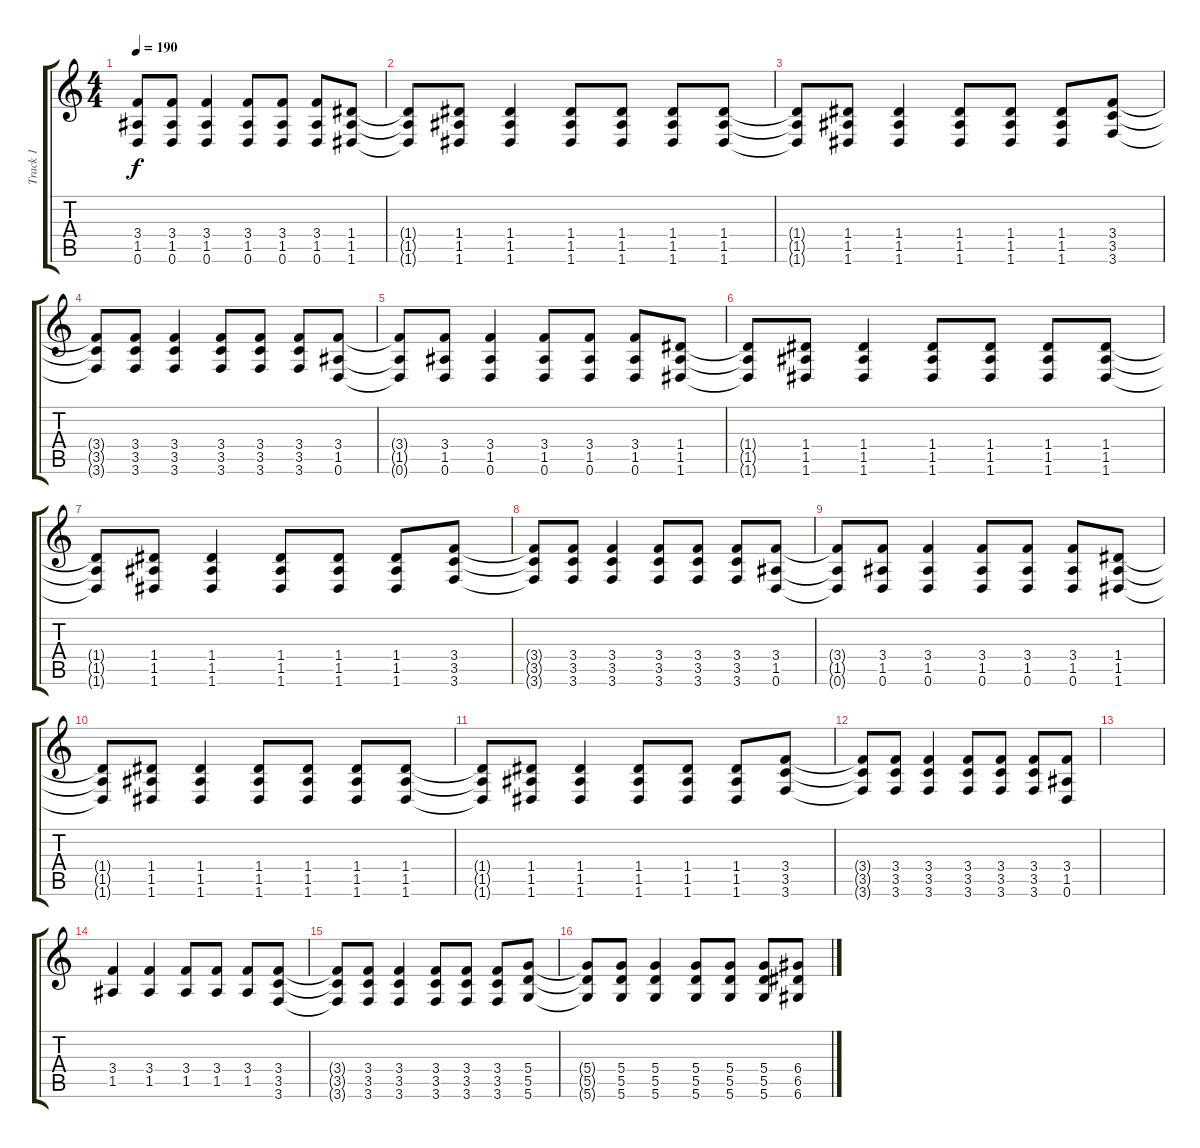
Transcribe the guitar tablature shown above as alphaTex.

\track ("Track 1" "Track 1") {instrument overdrivenguitar}
\staff {score tabs}
\tuning (E4 B3 G3 D3 A2 D2) {hide}
\ts (4 4)
\tempo 190
\clef g2
\ks c
(3.4{t} 1.5{t} 0.6{t}).8{dy f} (3.4 1.5 0.6).8 (3.4 1.5 0.6).4 (3.4 1.5 0.6).8 (3.4 1.5 0.6).8 (3.4 1.5 0.6).8 (1.4 1.5 1.6).8 |
(1.4{t} 1.5{t} 1.6{t}).8 (1.4 1.5 1.6).8 (1.4 1.5 1.6).4 (1.4 1.5 1.6).8 (1.4 1.5 1.6).8 (1.4 1.5 1.6).8 (1.4 1.5 1.6).8 |
(1.4{t} 1.5{t} 1.6{t}).8 (1.4 1.5 1.6).8 (1.4 1.5 1.6).4 (1.4 1.5 1.6).8 (1.4 1.5 1.6).8 (1.4 1.5 1.6).8 (3.4 3.5 3.6).8 |
(3.4{t} 3.5{t} 3.6{t}).8 (3.4 3.5 3.6).8 (3.4 3.5 3.6).4 (3.4 3.5 3.6).8 (3.4 3.5 3.6).8 (3.4 3.5 3.6).8 (3.4 1.5 0.6).8 |
(3.4{t} 1.5{t} 0.6{t}).8 (3.4 1.5 0.6).8 (3.4 1.5 0.6).4 (3.4 1.5 0.6).8 (3.4 1.5 0.6).8 (3.4 1.5 0.6).8 (1.4 1.5 1.6).8 |
(1.4{t} 1.5{t} 1.6{t}).8 (1.4 1.5 1.6).8 (1.4 1.5 1.6).4 (1.4 1.5 1.6).8 (1.4 1.5 1.6).8 (1.4 1.5 1.6).8 (1.4 1.5 1.6).8 |
(1.4{t} 1.5{t} 1.6{t}).8 (1.4 1.5 1.6).8 (1.4 1.5 1.6).4 (1.4 1.5 1.6).8 (1.4 1.5 1.6).8 (1.4 1.5 1.6).8 (3.4 3.5 3.6).8 |
(3.4{t} 3.5{t} 3.6{t}).8 (3.4 3.5 3.6).8 (3.4 3.5 3.6).4 (3.4 3.5 3.6).8 (3.4 3.5 3.6).8 (3.4 3.5 3.6).8 (3.4 1.5 0.6).8 |
(3.4{t} 1.5{t} 0.6{t}).8 (3.4 1.5 0.6).8 (3.4 1.5 0.6).4 (3.4 1.5 0.6).8 (3.4 1.5 0.6).8 (3.4 1.5 0.6).8 (1.4 1.5 1.6).8 |
(1.4{t} 1.5{t} 1.6{t}).8 (1.4 1.5 1.6).8 (1.4 1.5 1.6).4 (1.4 1.5 1.6).8 (1.4 1.5 1.6).8 (1.4 1.5 1.6).8 (1.4 1.5 1.6).8 |
(1.4{t} 1.5{t} 1.6{t}).8 (1.4 1.5 1.6).8 (1.4 1.5 1.6).4 (1.4 1.5 1.6).8 (1.4 1.5 1.6).8 (1.4 1.5 1.6).8 (3.4 3.5 3.6).8 |
(3.4{t} 3.5{t} 3.6{t}).8 (3.4 3.5 3.6).8 (3.4 3.5 3.6).4 (3.4 3.5 3.6).8 (3.4 3.5 3.6).8 (3.4 3.5 3.6).8 (3.4 1.5 0.6).8 |
|
(3.4 1.5).4 (3.4 1.5).4 (3.4 1.5).8 (3.4 1.5).8 (3.4 1.5).8 (3.4 3.5 3.6).8 |
(3.4{t} 3.5{t} 3.6{t}).8 (3.4 3.5 3.6).8 (3.4 3.5 3.6).4 (3.4 3.5 3.6).8 (3.4 3.5 3.6).8 (3.4 3.5 3.6).8 (5.4 5.5 5.6).8 |
(5.4{t} 5.5{t} 5.6{t}).8 (5.4 5.5 5.6).8 (5.4 5.5 5.6).4 (5.4 5.5 5.6).8 (5.4 5.5 5.6).8 (5.4 5.5 5.6).8 (6.4 6.5 6.6).8
